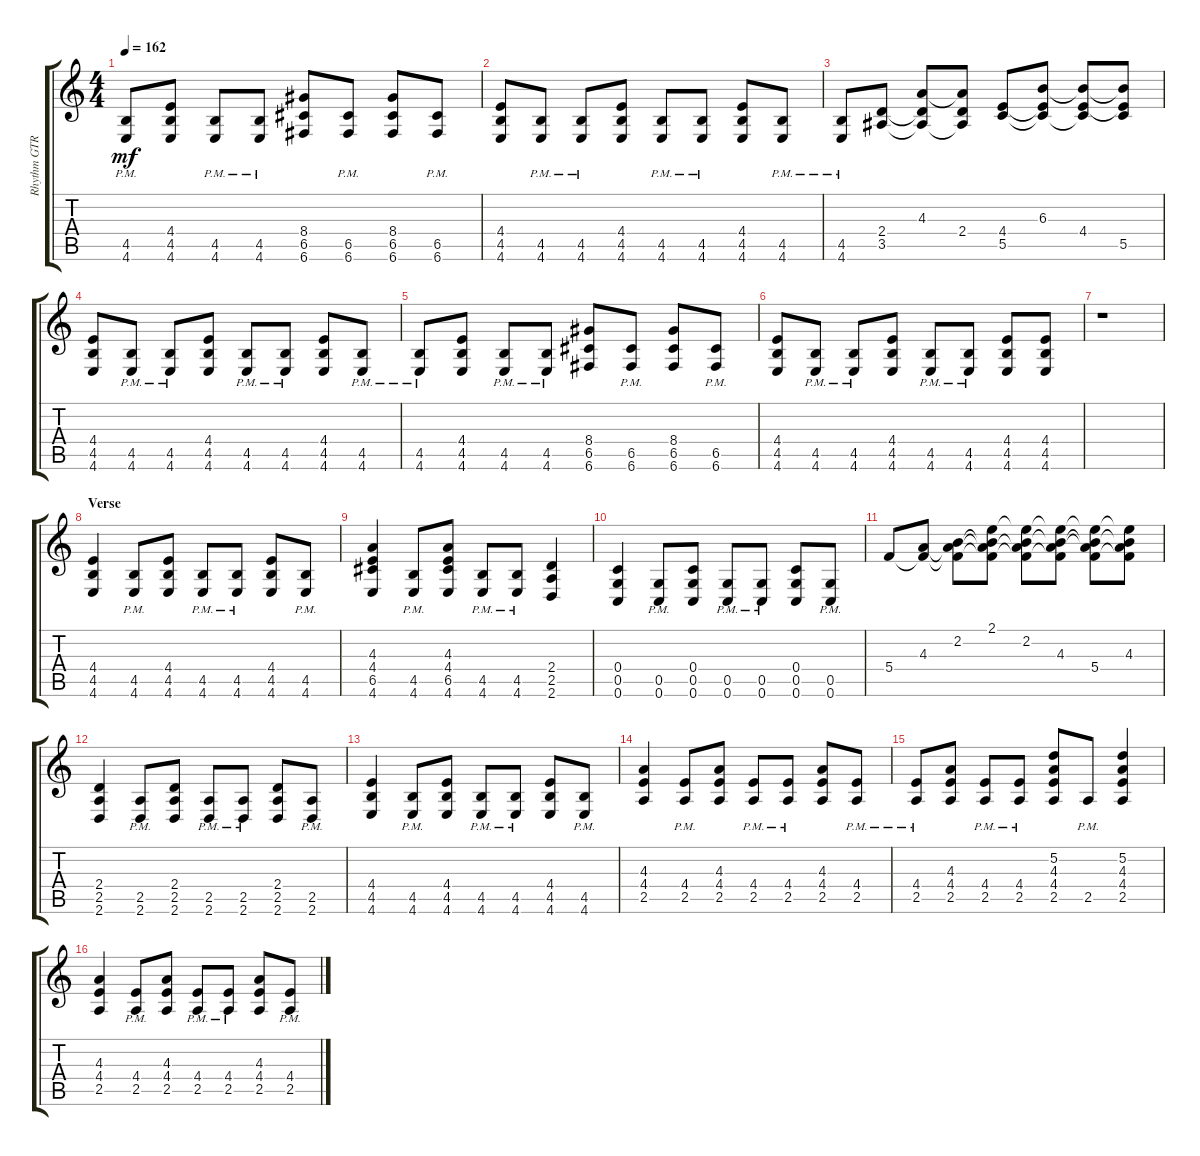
\track ("Rhythm GTR 2" "Rhythm GTR") {instrument distortionguitar}
\staff {score tabs}
\tuning (D4 A3 F3 C3 G2 C2) {hide}
\ts (4 4)
\tempo 162
\clef g2
\ks aminor
(4.5{pm} 4.6{pm}).8{dy mf} (4.4 4.5 4.6).8 (4.5{pm} 4.6{pm}).8 (4.5{pm} 4.6{pm}).8 (8.4 6.5 6.6).8 (6.5{pm} 6.6{pm}).8 (8.4 6.5 6.6).8 (6.5{pm} 6.6{pm}).8 |
(4.4 4.5 4.6).8 (4.5{pm} 4.6{pm}).8 (4.5{pm} 4.6{pm}).8 (4.4 4.5 4.6).8 (4.5{pm} 4.6{pm}).8 (4.5{pm} 4.6{pm}).8 (4.4 4.5 4.6).8 (4.5{pm} 4.6{pm}).8 |
(4.5{pm} 4.6{pm}).8 (2.4 3.5).8 (4.3 2.4{t} 3.5{t}).8 (4.3{t} 2.4 3.5{t}).8 (4.4 5.5).8 (6.3 4.4{t} 5.5{t}).8 (6.3{t} 4.4 5.5{t}).8 (6.3{t} 4.4{t} 5.5).8 |
(4.4 4.5 4.6).8 (4.5{pm} 4.6{pm}).8 (4.5{pm} 4.6{pm}).8 (4.4 4.5 4.6).8 (4.5{pm} 4.6{pm}).8 (4.5{pm} 4.6{pm}).8 (4.4 4.5 4.6).8 (4.5{pm} 4.6{pm}).8 |
(4.5{pm} 4.6{pm}).8 (4.4 4.5 4.6).8 (4.5{pm} 4.6{pm}).8 (4.5{pm} 4.6{pm}).8 (8.4 6.5 6.6).8 (6.5{pm} 6.6{pm}).8 (8.4 6.5 6.6).8 (6.5{pm} 6.6{pm}).8 |
(4.4 4.5 4.6).8 (4.5{pm} 4.6{pm}).8 (4.5{pm} 4.6{pm}).8 (4.4 4.5 4.6).8 (4.5{pm} 4.6{pm}).8 (4.5{pm} 4.6{pm}).8 (4.4 4.5 4.6).8 (4.4 4.5 4.6).8 |
r.1 |
\section ("" "Verse")
(4.4 4.5 4.6).4 (4.5{pm} 4.6{pm}).8 (4.4 4.5 4.6).8 (4.5{pm} 4.6{pm}).8 (4.5{pm} 4.6{pm}).8 (4.4 4.5 4.6).8 (4.5{pm} 4.6{pm}).8 |
(4.3 4.4 6.5 4.6).4 (4.5{pm} 4.6{pm}).8 (4.3 4.4 6.5 4.6).8 (4.5{pm} 4.6{pm}).8 (4.5{pm} 4.6{pm}).8 (2.4 2.5 2.6).4 |
(0.4 0.5 0.6).4 (0.5{pm} 0.6{pm}).8 (0.4 0.5 0.6).8 (0.5{pm} 0.6{pm}).8 (0.5{pm} 0.6{pm}).8 (0.4 0.5 0.6).8 (0.5{pm} 0.6{pm}).8 |
5.4.8 (4.3 5.4{t}).8 (2.2 4.3{t} 5.4{t}).8 (2.1 2.2{t} 4.3{t} 5.4{t}).8 (2.1{t} 2.2 4.3{t} 5.4{t}).8 (2.1{t} 2.2{t} 4.3 5.4{t}).8 (2.1{t} 2.2{t} 4.3{t} 5.4).8 (2.1{t} 2.2{t} 4.3 5.4{t}).8 |
(2.4 2.5 2.6).4 (2.5{pm} 2.6{pm}).8 (2.4 2.5 2.6).8 (2.5{pm} 2.6{pm}).8 (2.5{pm} 2.6{pm}).8 (2.4 2.5 2.6).8 (2.5{pm} 2.6{pm}).8 |
(4.4 4.5 4.6).4 (4.5{pm} 4.6{pm}).8 (4.4 4.5 4.6).8 (4.5{pm} 4.6{pm}).8 (4.5{pm} 4.6{pm}).8 (4.4 4.5 4.6).8 (4.5{pm} 4.6{pm}).8 |
(4.3 4.4 2.5).4 (4.4{pm} 2.5{pm}).8 (4.3 4.4 2.5).8 (4.4{pm} 2.5{pm}).8 (4.4{pm} 2.5{pm}).8 (4.3 4.4 2.5).8 (4.4{pm} 2.5{pm}).8 |
(4.4{pm} 2.5{pm}).8 (4.3 4.4 2.5).8 (4.4{pm} 2.5{pm}).8 (4.4{pm} 2.5{pm}).8 (5.2 4.3 4.4 2.5).8 2.5{pm}.8 (5.2 4.3 4.4 2.5).4 |
(4.3 4.4 2.5).4 (4.4{pm} 2.5{pm}).8 (4.3 4.4 2.5).8 (4.4{pm} 2.5{pm}).8 (4.4{pm} 2.5{pm}).8 (4.3 4.4 2.5).8 (4.4{pm} 2.5{pm}).8
